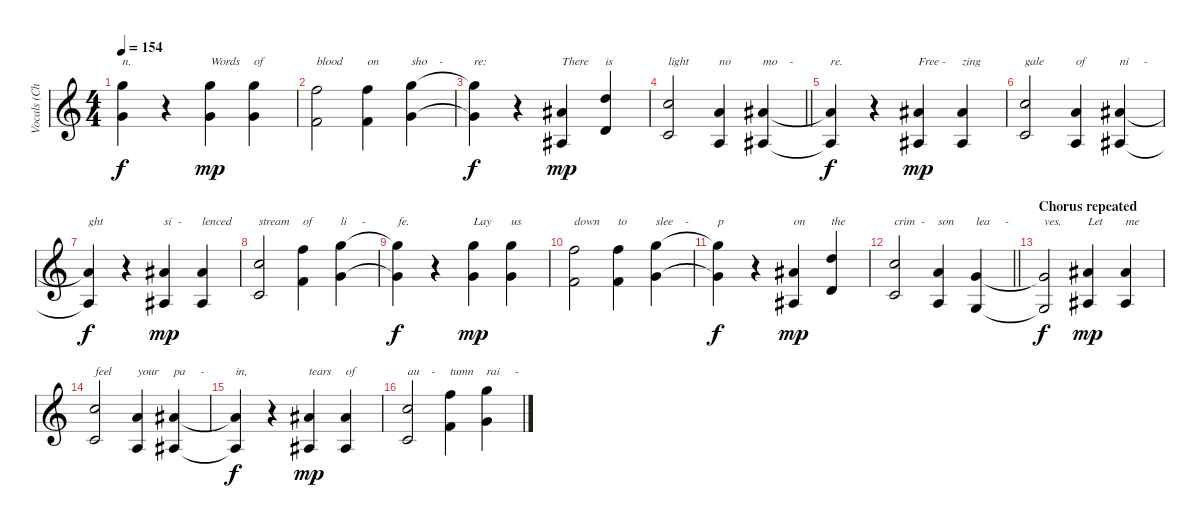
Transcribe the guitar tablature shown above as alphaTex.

\track ("Vocals (Choir)" "Vocals (Ch") {instrument choiraahs}
\staff {score}
\tuning (E4 B3 G3 D3 A2 E2) {hide}
\ts (4 4)
\tempo 154
\clef g2
\ks c
(15.1{t} 12.3{t}).4{txt "n." dy f} r.4 (15.1 12.3).4{txt "Words" dy mp} (15.1 12.3).4{txt "of"} |
(13.1 10.3).2{txt "blood"} (13.1 10.3).4{txt "on"} (15.1 12.3).4{txt "sho    -"} |
(15.1{t} 12.3{t}).4{txt "re:" dy f} r.4 (6.1 3.3).4{txt "There" dy mp} (10.1 7.3).4{txt "is"} |
\barLineRight lightlight
(8.1 5.3).2{txt "light"} (5.1 2.3).4{txt "no"} (6.1 3.3).4{txt "mo    -"} |
(6.1{t} 3.3{t}).4{txt "re." dy f} r.4 (6.1 3.3).4{txt "Free -  " dy mp} (6.1 3.3).4{txt "zing"} |
(8.1 5.3).2{txt "gale"} (5.1 2.3).4{txt "of"} (6.1 3.3).4{txt "ni     -"} |
(6.1{t} 3.3{t}).4{txt "ght" dy f} r.4 (6.1 3.3).4{txt "si  -" dy mp} (6.1 3.3).4{txt "lenced"} |
(8.1 5.3).2{txt "stream"} (13.1 10.3).4{txt "of"} (15.1 12.3).4{txt "li     -"} |
(15.1{t} 12.3{t}).4{txt "fe." dy f} r.4 (15.1 12.3).4{txt "Lay" dy mp} (15.1 12.3).4{txt "us"} |
(13.1 10.3).2{txt "down"} (13.1 10.3).4{txt "to"} (15.1 12.3).4{txt "slee    -"} |
(15.1{t} 12.3{t}).4{txt "p" dy f} r.4 (6.1 3.3).4{txt "on" dy mp} (10.1 7.3).4{txt "the"} |
\barLineRight lightlight
(8.1 5.3).2{txt "crim  -"} (5.1 2.3).4{txt "son"} (3.1 0.3).4{txt "lea     -"} |
\section ("" "Chorus repeated")
(3.1{t} 0.3{t}).2{txt "ves." dy f volume 10} (6.1 3.3).4{txt "Let" dy mp} (6.1 3.3).4{txt "me"} |
(8.1 5.3).2{txt "feel"} (5.1 2.3).4{txt "your"} (6.1 3.3).4{txt "pa     -"} |
(6.1{t} 3.3{t}).4{txt "in," dy f} r.4 (6.1 3.3).4{txt "tears" dy mp} (6.1 3.3).4{txt "of"} |
(8.1 5.3).2{txt "au    -"} (13.1 10.3).4{txt "tumn"} (15.1 12.3).4{txt "rai     -"}
